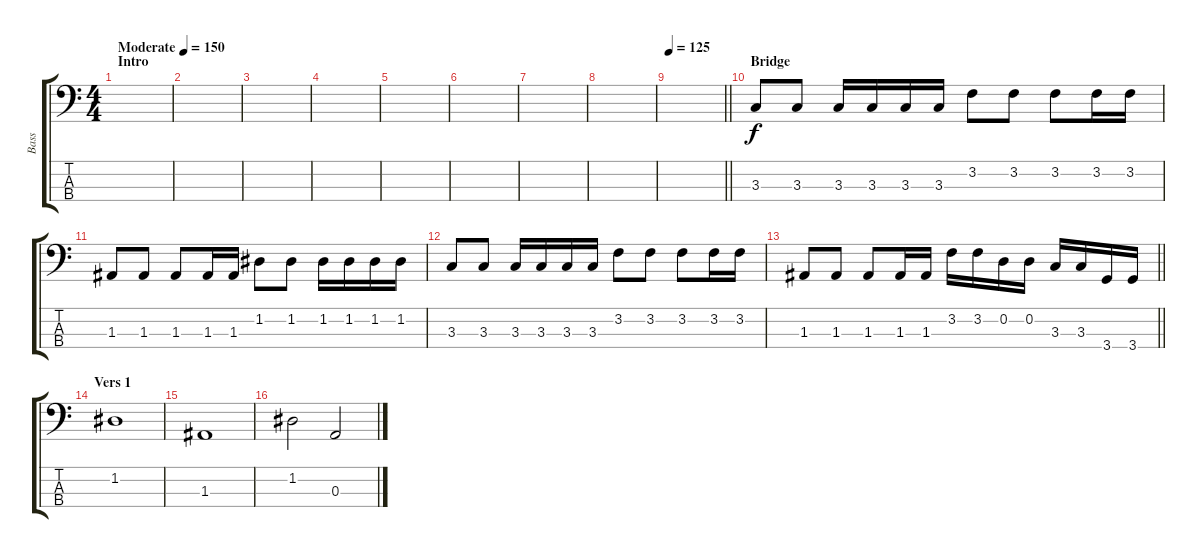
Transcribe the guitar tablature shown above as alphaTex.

\track ("Bass" "Bass") {instrument electricbassfinger}
\staff {score tabs}
\tuning (G2 D2 A1 E1) {hide}
\ts (4 4)
\section ("" "Intro")
\tempo (150 "Moderate")
\clef f4
\ks c
|
|
|
|
|
|
|
|
\tempo 125
\barLineRight lightlight
|
\section ("" "Bridge")
3.3.8 3.3.8 3.3.16 3.3.16 3.3.16 3.3.16 3.2.8 3.2.8 3.2.8 3.2.16 3.2.16 |
1.3.8 1.3.8 1.3.8 1.3.16 1.3.16 1.2.8 1.2.8 1.2.16 1.2.16 1.2.16 1.2.16 |
3.3.8 3.3.8 3.3.16 3.3.16 3.3.16 3.3.16 3.2.8 3.2.8 3.2.8 3.2.16 3.2.16 |
\barLineRight lightlight
1.3.8 1.3.8 1.3.8 1.3.16 1.3.16 3.2.16 3.2.16 0.2.16 0.2.16 3.3.16 3.3.16 3.4.16 3.4.16 |
\section ("" "Vers 1")
1.2.1 |
1.3.1 |
1.2.2 0.3.2
